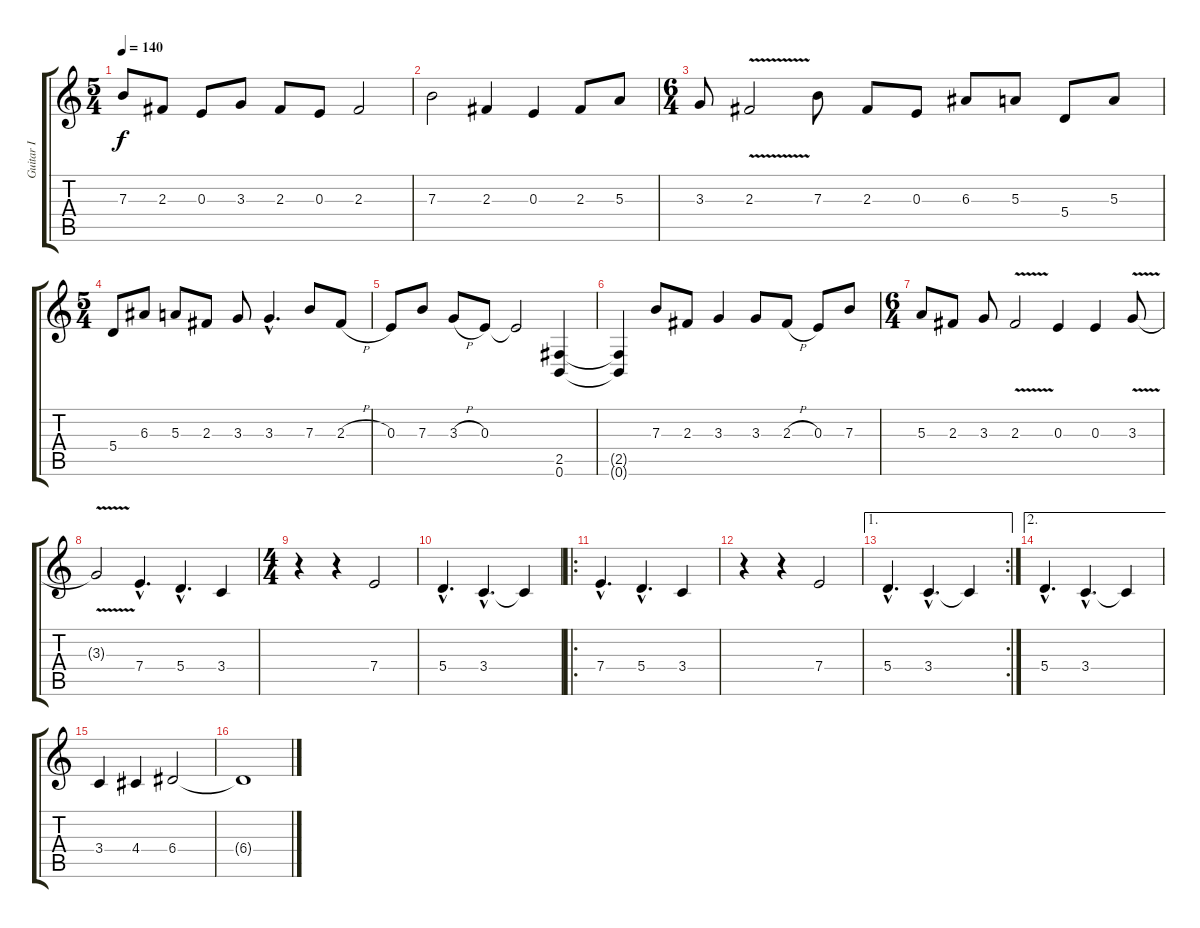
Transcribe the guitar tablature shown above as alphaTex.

\track ("Guitar I" "Guitar I") {instrument distortionguitar}
\staff {score tabs}
\tuning (B3 Gb3 E3 A2 E2 B1) {hide}
\ts (5 4)
\tempo 140
\clef g2
\ks c
7.3.8{dy f} 2.3.8 0.3.8 3.3.8 2.3.8 0.3.8 2.3.2 |
7.3.2 2.3.4 0.3.4 2.3.8 5.3.8 |
\ts (6 4)
3.3.8 2.3{v}.2 7.3.8 2.3.8 0.3.8 6.3.8 5.3.8 5.4.8 5.3.8 |
\ts (5 4)
5.4.8 6.3.8 5.3.8 2.3.8 3.3.8 3.3{hac}.4{d} 7.3.8 2.3{h}.8 |
0.3.8 7.3.8 3.3{h}.8 0.3.8 0.3{t}.2 (2.5 0.6).4 |
(2.5{t} 0.6{t}).4 7.3.8 2.3.8 3.3.4 3.3.8 2.3{h}.8 0.3.8 7.3.8 |
\ts (6 4)
5.3.8 2.3.8 3.3.8 2.3{v}.2 0.3.4 0.3.4 3.3{v}.8 |
3.3{v t}.2 7.4{hac}.4{d} 5.4{hac}.4{d} 3.4.4 |
\ts (4 4)
r.4 r.4 7.4.2 |
5.4{hac}.4{d} 3.4{hac}.4{d} 3.4{t}.4 |
\ro
7.4{hac}.4{d} 5.4{hac}.4{d} 3.4.4 |
r.4 r.4 7.4.2 |
\ae 1
\rc 2
5.4{hac}.4{d} 3.4{hac}.4{d} 3.4{t}.4 |
\ae 2
5.4{hac}.4{d} 3.4{hac}.4{d} 3.4{t}.4 |
3.4.4 4.4.4 6.4.2 |
6.4{t}.1
